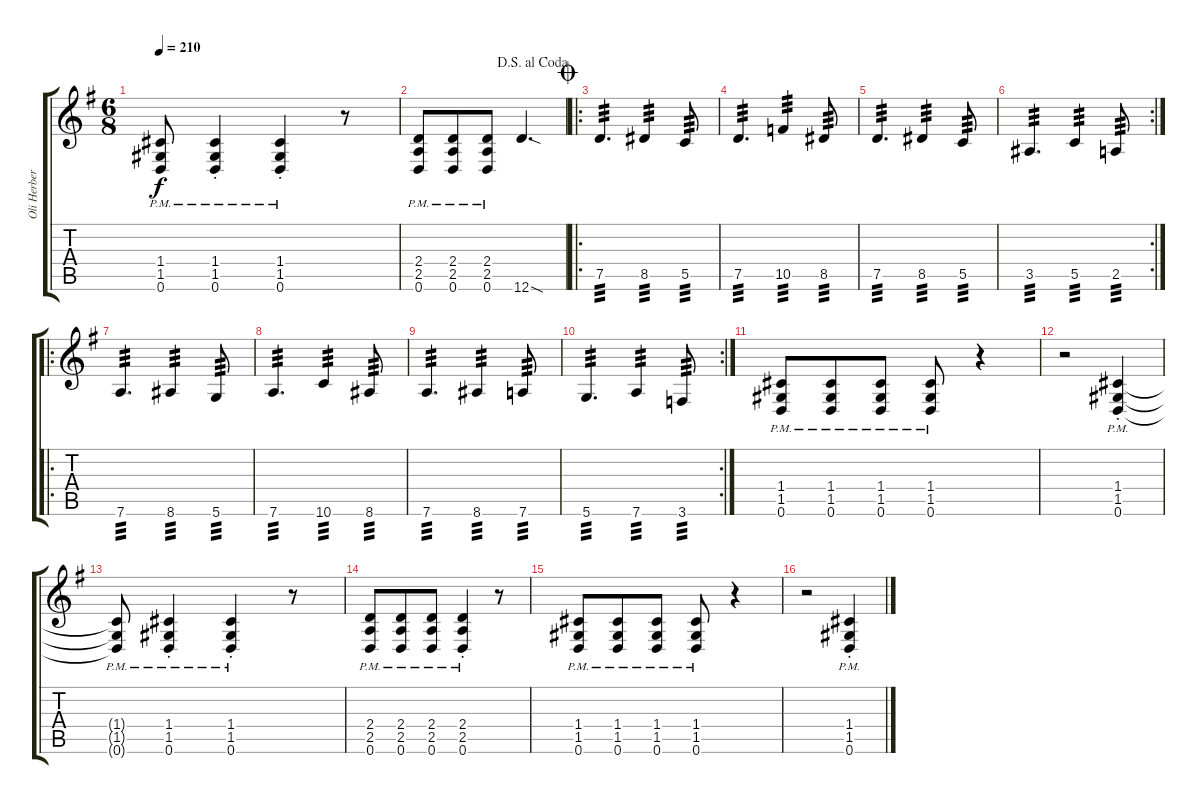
\track ("Oli Herbert" "Oli Herber") {instrument distortionguitar}
\staff {score tabs}
\tuning (D4 A3 F3 C3 G2 D2) {hide}
\ts (6 8)
\tempo 210
\clef g2
\ks g
(1.4{pm t} 1.5{pm t} 0.6{pm t}).8{dy f} (1.4{pm st} 1.5{pm st} 0.6{pm st}).4 (1.4{pm st} 1.5{pm st} 0.6{pm st}).4 r.8 |
\jump dalsegnoalcoda
(2.4{pm} 2.5{pm} 0.6{pm}).8 (2.4{pm} 2.5{pm} 0.6{pm}).8 (2.4{pm} 2.5{pm} 0.6{pm}).8 12.6{sod}.4{d} |
\ro
\jump coda
7.5.4{d tp 3} 8.5.4{tp 3} 5.5.8{tp 3} |
7.5.4{d tp 3} 10.5.4{tp 3} 8.5.8{tp 3} |
7.5.4{d tp 3} 8.5.4{tp 3} 5.5.8{tp 3} |
\rc 2
3.5.4{d tp 3} 5.5.4{tp 3} 2.5.8{tp 3} |
\ro
7.6.4{d tp 3} 8.6.4{tp 3} 5.6.8{tp 3} |
7.6.4{d tp 3} 10.6.4{tp 3} 8.6.8{tp 3} |
7.6.4{d tp 3} 8.6.4{tp 3} 7.6.8{tp 3} |
\rc 2
5.6.4{d tp 3} 7.6.4{tp 3} 3.6.8{tp 3} |
(1.4{pm} 1.5{pm} 0.6{pm}).8 (1.4{pm} 1.5{pm} 0.6{pm}).8 (1.4{pm} 1.5{pm} 0.6{pm}).8 (1.4{pm} 1.5{pm} 0.6{pm}).8 r.4 |
r.2 (1.4{pm st} 1.5{pm st} 0.6{pm st}).4 |
(1.4{pm t} 1.5{pm t} 0.6{pm t}).8 (1.4{pm st} 1.5{pm st} 0.6{pm st}).4 (1.4{pm st} 1.5{pm st} 0.6{pm st}).4 r.8 |
(2.4{pm} 2.5{pm} 0.6{pm}).8 (2.4{pm} 2.5{pm} 0.6{pm}).8 (2.4{pm} 2.5{pm} 0.6{pm}).8 (2.4{pm st} 2.5{pm st} 0.6{pm st}).4 r.8 |
(1.4{pm} 1.5{pm} 0.6{pm}).8 (1.4{pm} 1.5{pm} 0.6{pm}).8 (1.4{pm} 1.5{pm} 0.6{pm}).8 (1.4{pm} 1.5{pm} 0.6{pm}).8 r.4 |
r.2 (1.4{pm st} 1.5{pm st} 0.6{pm st}).4
